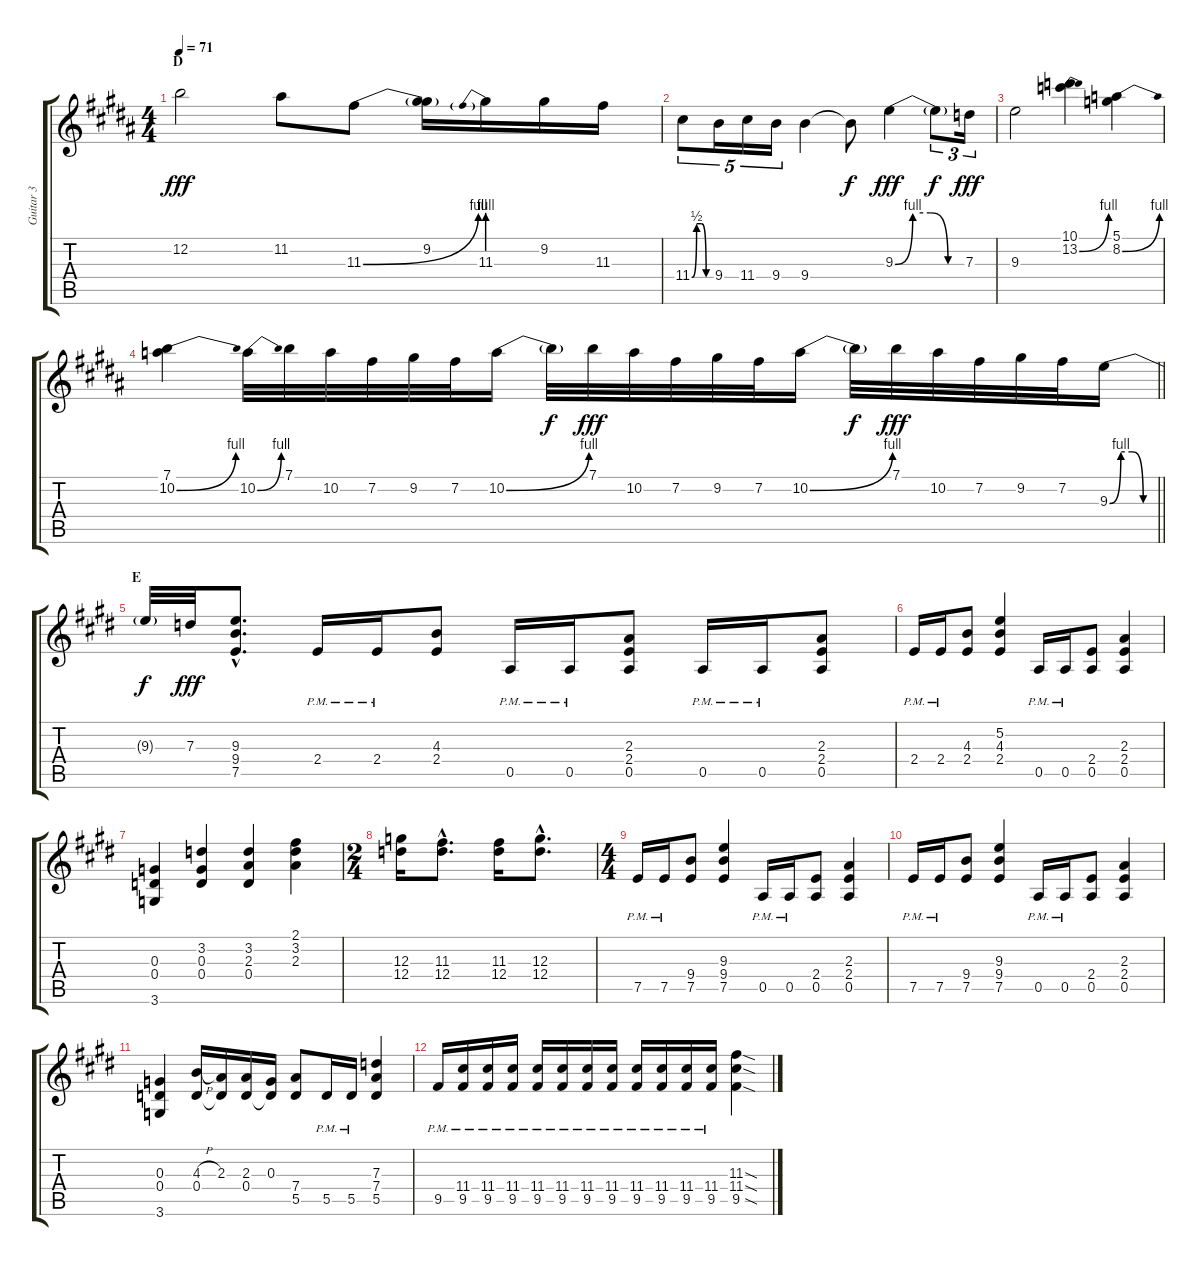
\track ("Guitar 3" "Guitar 3") {instrument distortionguitar}
\staff {score tabs}
\tuning (E4 B3 G3 D3 A2 E2) {hide}
\ts (4 4)
\section ("" "D")
\tempo 71
\clef g2
\ks b
12.2.2{dy fff} 11.2.8 11.3{be (bend 0 0 60 4)}.8 (9.2 11.3{t}).16 11.3{be (prebend 0 4 60 4)}.16 9.2.16 11.3.16 |
11.4{be (custom 0 0 15 2 30 2 45 0 60 0)}.8{tu (5 4)} 9.4.16{tu (5 4)} 11.4.16{tu (5 4)} 9.4.16{tu (5 4)} 9.4.4 9.4{t}.8{dy f} 9.3{be (custom 0 0 15 4 30 4 45 0 60 0)}.4{dy fff} 9.3{t}.8{tu (3 2) dy f} 7.3.16{tu (3 2) dy fff} |
9.3.2 (10.1 13.2{be (bend 0 0 60 4)}).4 (5.1 8.2{be (bend 0 0 60 4)}).4 |
\barLineRight lightlight
(7.1 10.2{be (bend 0 0 60 4)}).4 10.2{be (bend 0 0 60 4)}.32 7.1.32 10.2.32 7.2.32 9.2.32 7.2.32 10.2{be (bend 0 0 60 4)}.16 10.2{t}.32{dy f} 7.1.32{dy fff} 10.2.32 7.2.32 9.2.32 7.2.32 10.2{be (bend 0 0 60 4)}.16 10.2{t}.32{dy f} 7.1.32{dy fff} 10.2.32 7.2.32 9.2.32 7.2.32 9.3{be (custom 0 0 15 4 30 4 45 0 60 0)}.16 |
\section ("" "E")
\ks e
9.3{t}.32{dy f} 7.3.32{dy fff} (9.3{hac} 9.4{hac} 7.5{hac}).8{d} 2.4{pm}.16 2.4{pm}.16 (4.3 2.4).8 0.5{pm}.16 0.5{pm}.16 (2.3 2.4 0.5).8 0.5{pm}.16 0.5{pm}.16 (2.3 2.4 0.5).8 |
2.4{pm}.16 2.4{pm}.16 (4.3 2.4).8 (5.2 4.3 2.4).4 0.5{pm}.16 0.5{pm}.16 (2.4 0.5).8 (2.3 2.4 0.5).4 |
(0.3 0.4 3.6).4 (3.2 0.3 0.4).4 (3.2 2.3 0.4).4 (2.1 3.2 2.3).4 |
\ts (2 4)
(12.3 12.4).16 (11.3{hac} 12.4{hac}).8{d} (11.3 12.4).16 (12.3{hac} 12.4{hac}).8{d} |
\ts (4 4)
7.5{pm}.16 7.5{pm}.16 (9.4 7.5).8 (9.3 9.4 7.5).4 0.5{pm}.16 0.5{pm}.16 (2.4 0.5).8 (2.3 2.4 0.5).4 |
7.5{pm}.16 7.5{pm}.16 (9.4 7.5).8 (9.3 9.4 7.5).4 0.5{pm}.16 0.5{pm}.16 (2.4 0.5).8 (2.3 2.4 0.5).4 |
(0.3 0.4 3.6).4 (4.3{h} 0.4).16 (2.3 0.4{t}).16 (2.3 0.4).16 (0.3 0.4{t}).16 (7.4 5.5).8 5.5{pm}.16 5.5{pm}.16 (7.3 7.4 5.5).4 |
9.5{pm}.16 (11.4{pm} 9.5{pm}).16 (11.4{pm} 9.5{pm}).16 (11.4{pm} 9.5{pm}).16 (11.4{pm} 9.5{pm}).16 (11.4{pm} 9.5{pm}).16 (11.4{pm} 9.5{pm}).16 (11.4{pm} 9.5{pm}).16 (11.4{pm} 9.5{pm}).16 (11.4{pm} 9.5{pm}).16 (11.4{pm} 9.5{pm}).16 (11.4{pm} 9.5{pm}).16 (11.3{sod} 11.4{sod} 9.5{sod}).4
